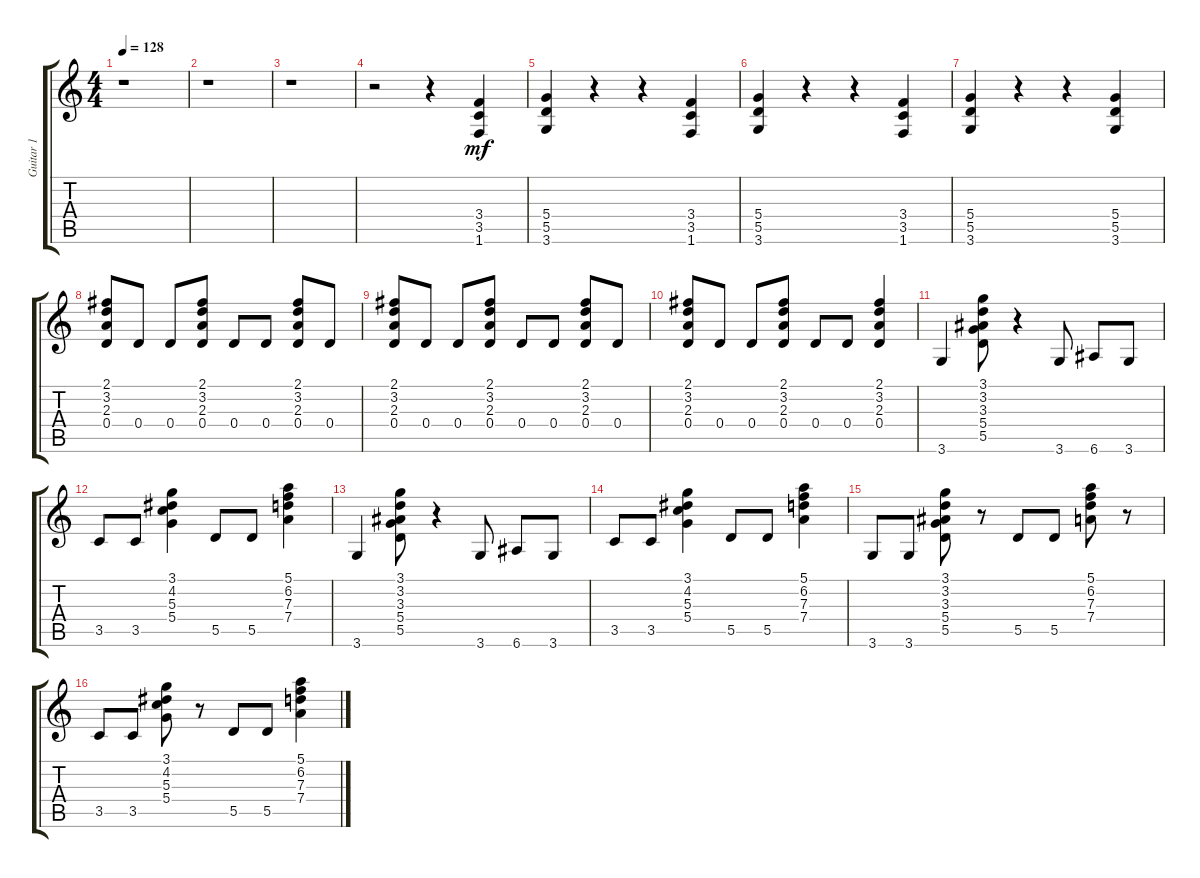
\track ("Guitar 1" "Guitar 1") {instrument distortionguitar}
\staff {score tabs}
\tuning (E4 B3 G3 D3 A2 E2) {hide}
\ts (4 4)
\tempo 128
\clef g2
\ks c
r.1{dy mf} |
r.1 |
r.1 |
r.2 r.4 (3.4 3.5 1.6).4 |
(5.4 5.5 3.6).4 r.4 r.4 (3.4 3.5 1.6).4 |
(5.4 5.5 3.6).4 r.4 r.4 (3.4 3.5 1.6).4 |
(5.4 5.5 3.6).4 r.4 r.4 (5.4 5.5 3.6).4 |
(2.1 3.2 2.3 0.4).8 0.4.8 0.4.8 (2.1 3.2 2.3 0.4).8 0.4.8 0.4.8 (2.1 3.2 2.3 0.4).8 0.4.8 |
(2.1 3.2 2.3 0.4).8 0.4.8 0.4.8 (2.1 3.2 2.3 0.4).8 0.4.8 0.4.8 (2.1 3.2 2.3 0.4).8 0.4.8 |
(2.1 3.2 2.3 0.4).8 0.4.8 0.4.8 (2.1 3.2 2.3 0.4).8 0.4.8 0.4.8 (2.1 3.2 2.3 0.4).4 |
3.6.4 (3.1 3.2 3.3 5.4 5.5).8 r.4 3.6.8 6.6.8 3.6.8 |
3.5.8 3.5.8 (3.1 4.2 5.3 5.4).4 5.5.8 5.5.8 (5.1 6.2 7.3 7.4).4 |
3.6.4 (3.1 3.2 3.3 5.4 5.5).8 r.4 3.6.8 6.6.8 3.6.8 |
3.5.8 3.5.8 (3.1 4.2 5.3 5.4).4 5.5.8 5.5.8 (5.1 6.2 7.3 7.4).4 |
3.6.8 3.6.8 (3.1 3.2 3.3 5.4 5.5).8 r.8 5.5.8 5.5.8 (5.1 6.2 7.3 7.4).8 r.8 |
3.5.8 3.5.8 (3.1 4.2 5.3 5.4).8 r.8 5.5.8 5.5.8 (5.1 6.2 7.3 7.4).4
